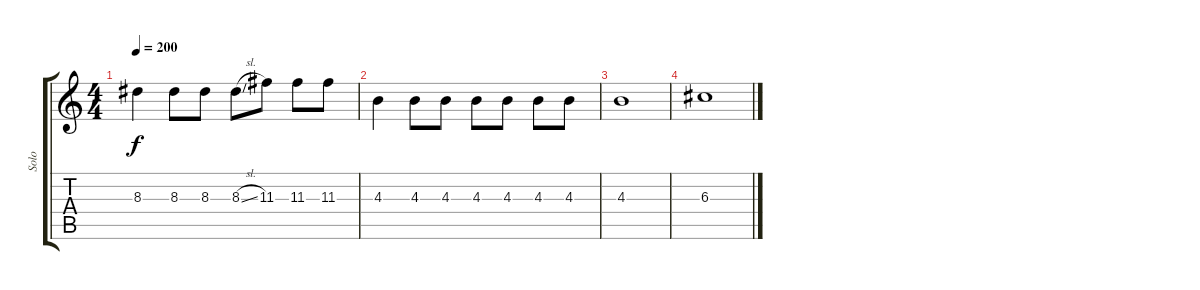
\track ("Solo" "Solo") {instrument distortionguitar}
\staff {score tabs}
\tuning (E4 B3 G3 D3 A2 E2) {hide}
\ts (4 4)
\tempo 200
\clef g2
\ks c
8.3.4{dy f} 8.3.8 8.3.8 8.3{sl}.8 11.3.8 11.3.8 11.3.8 |
4.3.4 4.3.8 4.3.8 4.3.8 4.3.8 4.3.8 4.3.8 |
4.3.1 |
6.3.1
